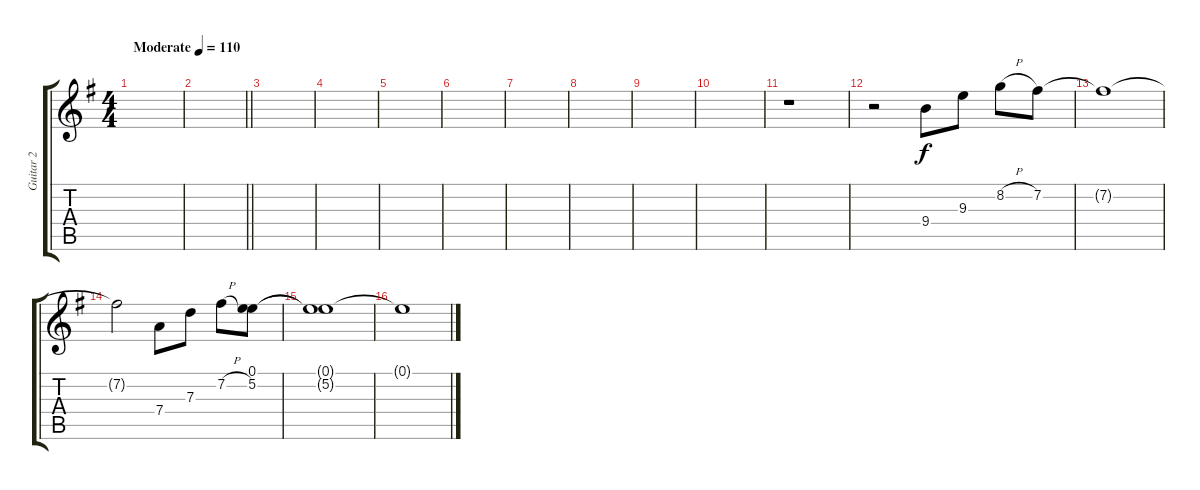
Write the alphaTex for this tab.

\track ("Guitar 2" "Guitar 2") {instrument electricguitarclean}
\staff {score tabs}
\tuning (E4 B3 G3 D3 A2 E2) {hide}
\ts (4 4)
\tempo (110 "Moderate")
\clef g2
\ks g
|
\barLineRight lightlight
|
|
|
|
|
|
|
|
|
r.1 |
r.2 9.4.8 9.3.8 8.2{h}.8 7.2.8 |
7.2{t}.1 |
7.2{t}.2 7.4.8 7.3.8 7.2{h}.8 (0.1 5.2).8 |
(0.1{t} 5.2{t}).1 |
0.1{t}.1
